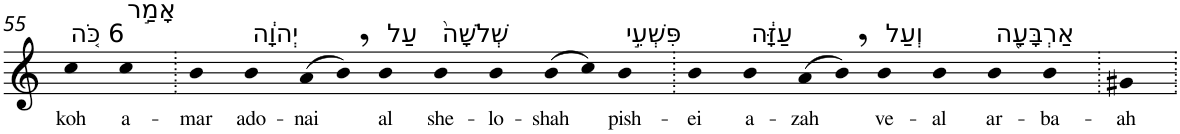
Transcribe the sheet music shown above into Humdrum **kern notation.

**kern	**text
*part1	*part1
*staff1	*staff1
*I"Piano	*
*I'Pno	*
!!LO:PB:g=z
*clefG2	*
*k[]	*
=55	=55
!LO:TX:a:t=6 כֹּ֚ה	!
!	!LO:LY:b
4cc	koh
!LO:TX:a:t=אָמַ֣ר	!
!	!LO:LY:b
4cc	a-
=56.	=56.
!	!LO:LY:b
4b	-mar
!LO:TX:a:t=יְהוָ֔ה	!
!	!LO:LY:b
4b	ado-
!	!LO:LY:b
(>8a	-nai
8b,)	.
!LO:TX:a:t=עַל	!
!	!LO:LY:b
4b	al
!LO:TX:a:t=שְׁלֹשָׁה֙	!
!	!LO:LY:b
4b	she-
!	!LO:LY:b
4b	-lo-
!	!LO:LY:b
(>8b	-shah
8cc)	.
!LO:TX:a:t=פִּשְׁעֵ֣י	!
!	!LO:LY:b
4b	pish-
=57.	=57.
!	!LO:LY:b
4b	-ei
!LO:TX:a:t=עַזָּ֔ה	!
!	!LO:LY:b
4b	a-
!	!LO:LY:b
(>8a	-zah
8b,)	.
!LO:TX:a:t=וְעַל	!
!	!LO:LY:b
4b	ve-
!	!LO:LY:b
4b	-al
!LO:TX:a:t=אַרְבָּעָ֖ה	!
!	!LO:LY:b
4b	ar-
!	!LO:LY:b
4b	-ba-
=58.	=58.
!	!LO:LY:b
4g#X	-ah
=.	=.
*-	*-
